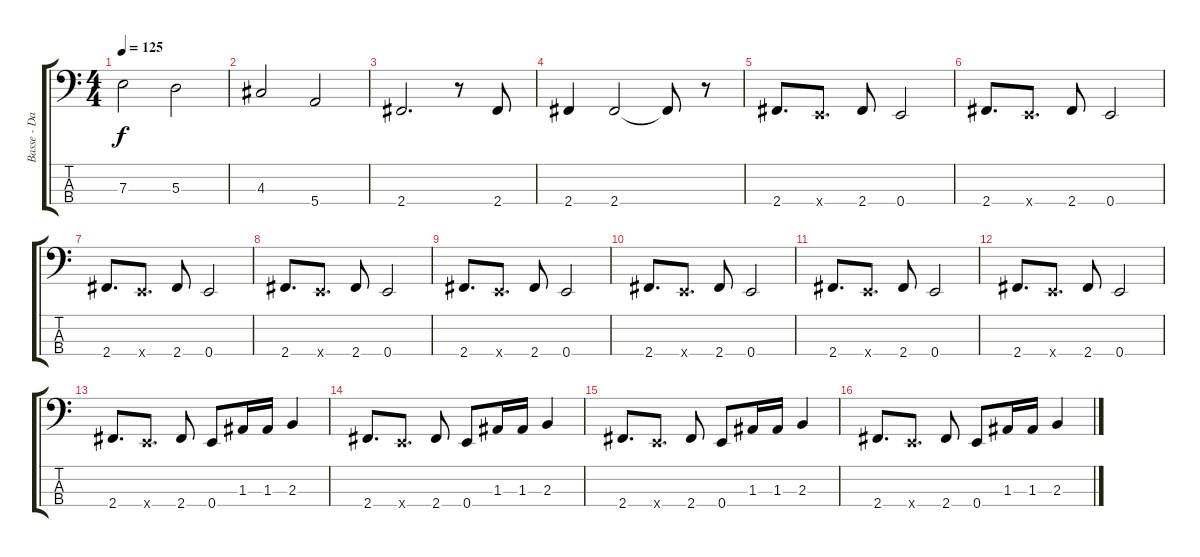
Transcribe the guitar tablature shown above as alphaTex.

\track ("Basse - Dave LaRue" "Basse - Da") {instrument electricbasspick}
\staff {score tabs}
\tuning (G2 D2 A1 E1) {hide}
\ts (4 4)
\tempo 125
\clef f4
\ks c
7.3.2{dy f} 5.3.2 |
4.3.2 5.4.2 |
2.4.2{d} r.8 2.4.8 |
2.4.4 2.4.2 2.4{t}.8 r.8 |
2.4.8{d} 0.4{x}.8{d} 2.4.8 0.4.2 |
2.4.8{d} 0.4{x}.8{d} 2.4.8 0.4.2 |
2.4.8{d} 0.4{x}.8{d} 2.4.8 0.4.2 |
2.4.8{d} 0.4{x}.8{d} 2.4.8 0.4.2 |
2.4.8{d} 0.4{x}.8{d} 2.4.8 0.4.2 |
2.4.8{d} 0.4{x}.8{d} 2.4.8 0.4.2 |
2.4.8{d} 0.4{x}.8{d} 2.4.8 0.4.2 |
2.4.8{d} 0.4{x}.8{d} 2.4.8 0.4.2 |
2.4.8{d} 0.4{x}.8{d} 2.4.8 0.4.8 1.3.16 1.3.16 2.3.4 |
2.4.8{d} 0.4{x}.8{d} 2.4.8 0.4.8 1.3.16 1.3.16 2.3.4 |
2.4.8{d} 0.4{x}.8{d} 2.4.8 0.4.8 1.3.16 1.3.16 2.3.4 |
2.4.8{d} 0.4{x}.8{d} 2.4.8 0.4.8 1.3.16 1.3.16 2.3.4
